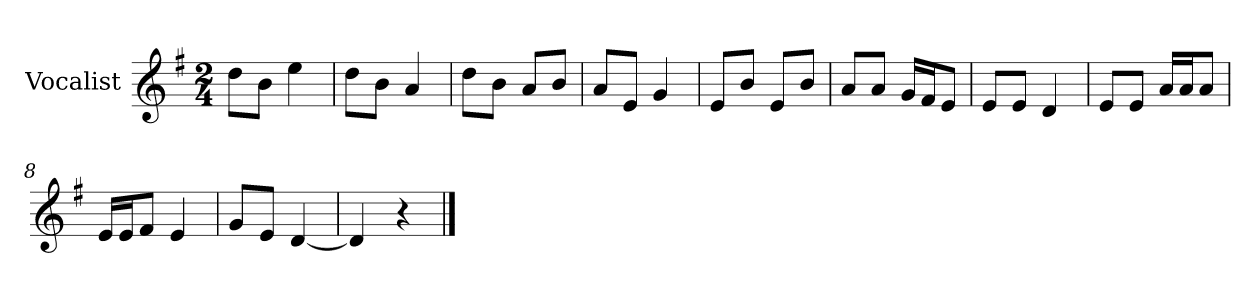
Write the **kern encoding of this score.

**kern
*part1
*staff1
*I"Vocalist
*k[f#]
*G:
*M2/4
=
8ddL
8bJ
4ee
=1
8ddL
8bJ
4a
=2
8ddL
8bJ
8aL
8bJ
=3
8aL
8eJ
4g
=4
8eL
8bJ
8eL
8bJ
=5
8aL
8aJ
16gLL
16f#J
8eJ
=6
8eL
8eJ
4d
=7
8eL
8eJ
16aLL
16aJ
8aJ
=8
16eLL
16eJ
8f#J
4e
=9
8gL
8eJ
[4d
=10
4d]
4r
==
*-
